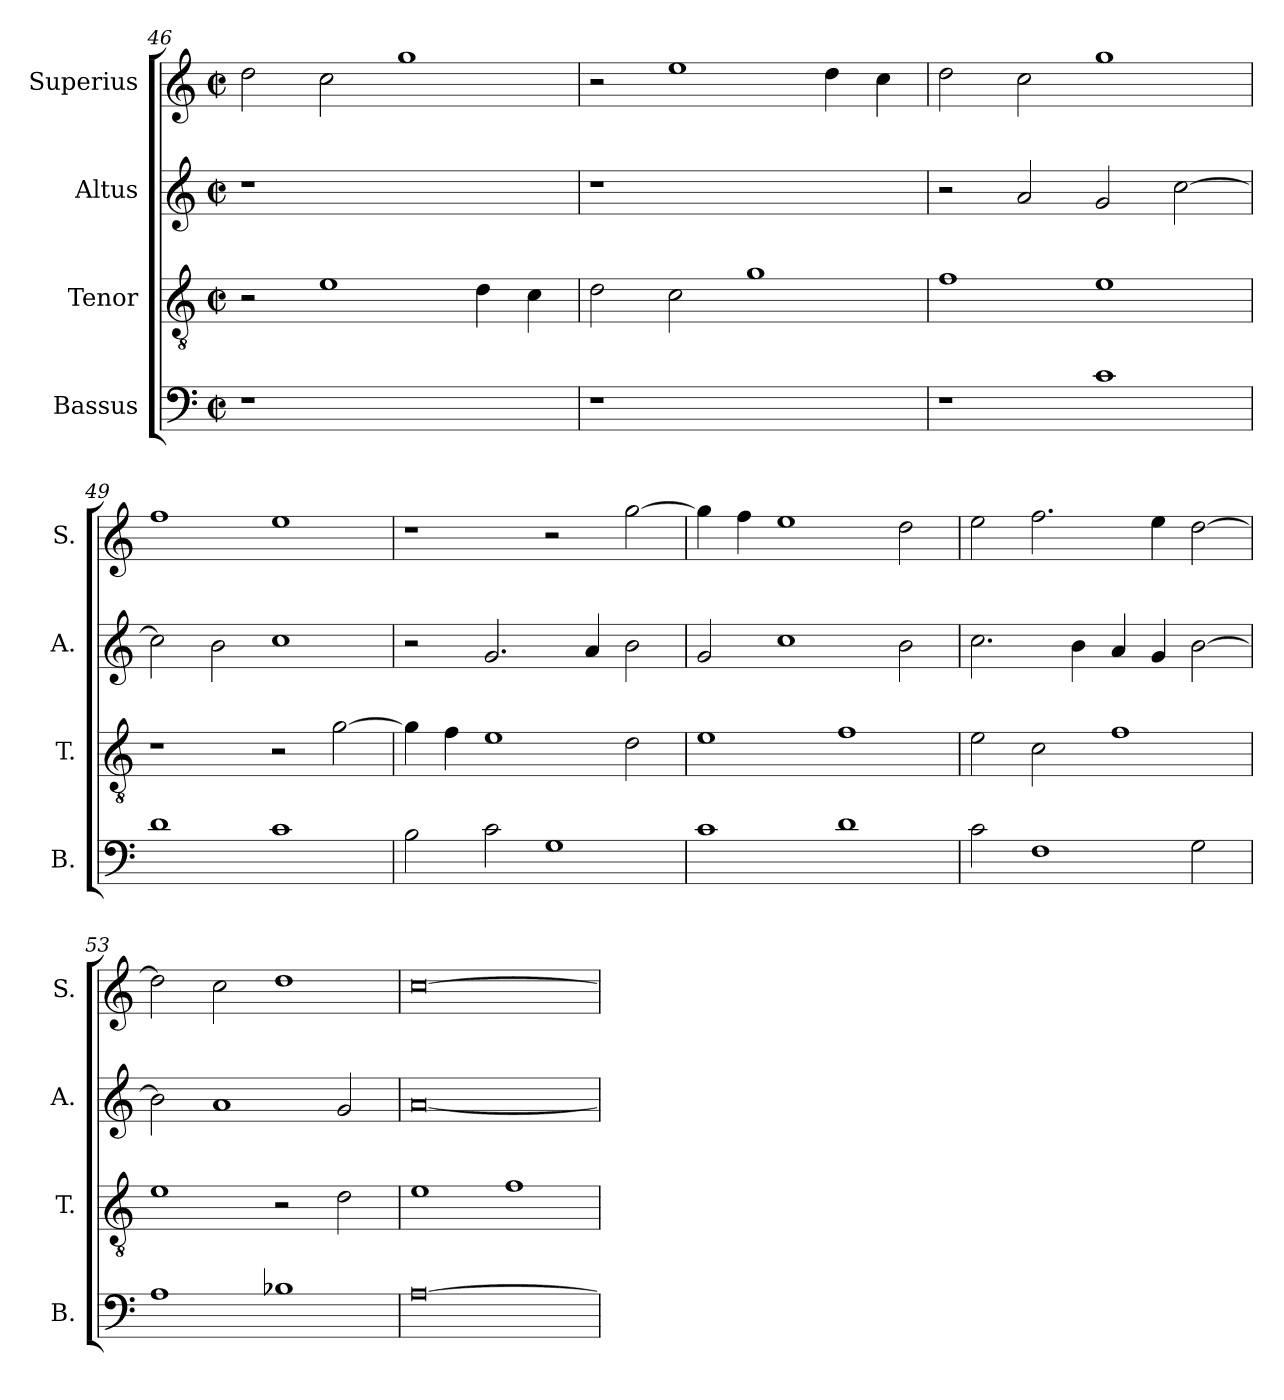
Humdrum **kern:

**kern	**kern	**kern	**kern
*part4	*part3	*part2	*part1
*staff4	*staff3	*staff2	*staff1
*I"Bassus	*I"Tenor	*I"Altus	*I"Superius
*I'B.	*I'T.	*I'A.	*I'S.
!!LO:LB:g=z
*clefF4	*clefGv2	*clefG2	*clefG2
*	*ITrd7c12	*	*
*k[]	*k[]	*k[]	*k[]
*C:	*C:	*C:	*C:
*M2/2	*M2/2	*M2/2	*M2/2
*met(c|)	*met(c|)	*met(c|)	*met(c|)
=46	=46	=46	=46
!LO:N:vis=1	!	!LO:N:vis=1	!
1r	2r	1r	2ddi\
.	1Ei	.	2cci\
1ryy	.	1ryy	1ggi
.	4Di\	.	.
.	4Ci\	.	.
=47	=47	=47	=47
!LO:N:vis=1	!	!LO:N:vis=1	!
1r	2Di\	1r	2r
.	2Ci\	.	1eei
1ryy	1Gi	1ryy	.
.	.	.	4ddi\
.	.	.	4cci\
=48	=48	=48	=48
1r	1Fi	2r	2ddi\
.	.	2ai/	2cci\
1ci	1Ei	2gi/	1ggi
.	.	[>2cci\	.
=49	=49	=49	=49
1di	1r	2cci\]	1ffi
.	.	2bi\	.
1ci	2r	1cci	1eei
.	[>2Gi\	.	.
=50	=50	=50	=50
2Bi\	4Gi\]	2r	1r
.	4Fi\	.	.
2ci\	1Ei	2.gi/	.
1Gi	.	.	2r
.	.	4ai/	.
.	2Di\	2bi\	[>2ggi\
!!LO:PB:g=z
=51	=51	=51	=51
1ci	1Ei	2gi/	4ggi\]
.	.	.	4ffi\
.	.	1cci	1eei
1di	1Fi	.	.
.	.	2bi\	2ddi\
=52	=52	=52	=52
2ci\	2Ei\	2.cci\	2eei\
1Fi	2Ci\	.	2.ffi\
.	.	4bi\	.
.	1Fi	4ai/	.
.	.	4gi/	4eei\
2Gi\	.	[>2bi\	[>2ddi\
=53	=53	=53	=53
1Ai	1Ei	2bi\]	2ddi\]
.	.	1ai	2cci\
1B-Xi	2r	.	1ddi
.	2Di\	2gi/	.
=54	=54	=54	=54
[>0Ai	1Ei	[<0ai	[>0cci
.	1Fi	.	.
=	=	=	=
*-	*-	*-	*-
